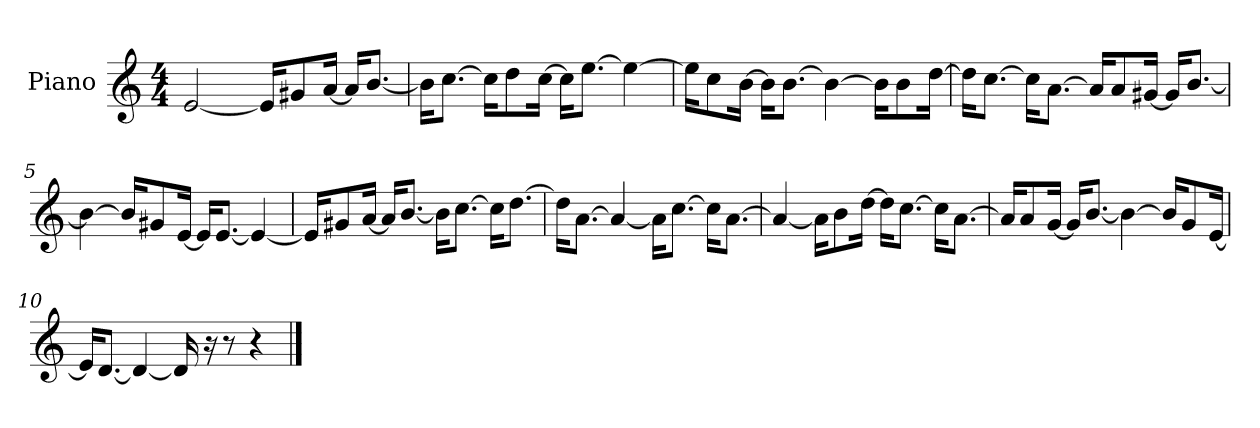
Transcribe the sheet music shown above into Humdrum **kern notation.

**kern
*part1
*staff1
*I"Piano
*I'P-no
*clefG2
*k[]
*M4/4
*MM90
=1
[2e/
16e/KL]
8g#X/
[16a/Jk
16a/KL]
[8.b/J
=2
16b\KL]
[8.cc\J
16cc\KL]
8dd\
[16cc\Jk
16cc\KL]
[8.ee\J
4ee\_
=3
16ee\KL]
8cc\
[16b\Jk
16b\KL]
[8.b\J
4b\_
16b\KL]
8b\
[16dd\Jk
=4
16dd\KL]
[8.cc\J
16cc\KL]
[8.a\J
16a/KL]
8a/
[16g#X/Jk
16g#/KL]
[8.b/J
!!LO:LB:g=z
=5
4b\_
16b/KL]
8g#X/
[16e/Jk
16e/KL]
[8.e/J
4e/_
=6
16e/KL]
8g#X/
[16a/Jk
16a/KL]
[8.b/J
16b\KL]
[8.cc\J
16cc\KL]
[8.dd\J
=7
16dd\KL]
[8.a\J
4a/_
16a\KL]
[8.cc\J
16cc\KL]
[8.a\J
=8
4a/_
16a\KL]
8b\
[16dd\Jk
16dd\KL]
[8.cc\J
16cc\KL]
[8.a\J
!!LO:LB:g=z
=9
16a/KL]
8a/
[16g/Jk
16g/KL]
[8.b/J
4b\_
16b/KL]
8g/
[16e/Jk
=10
16e/KL]
[8.d/J
4d/_
16d/]
16r
8r
4r
==
*-
